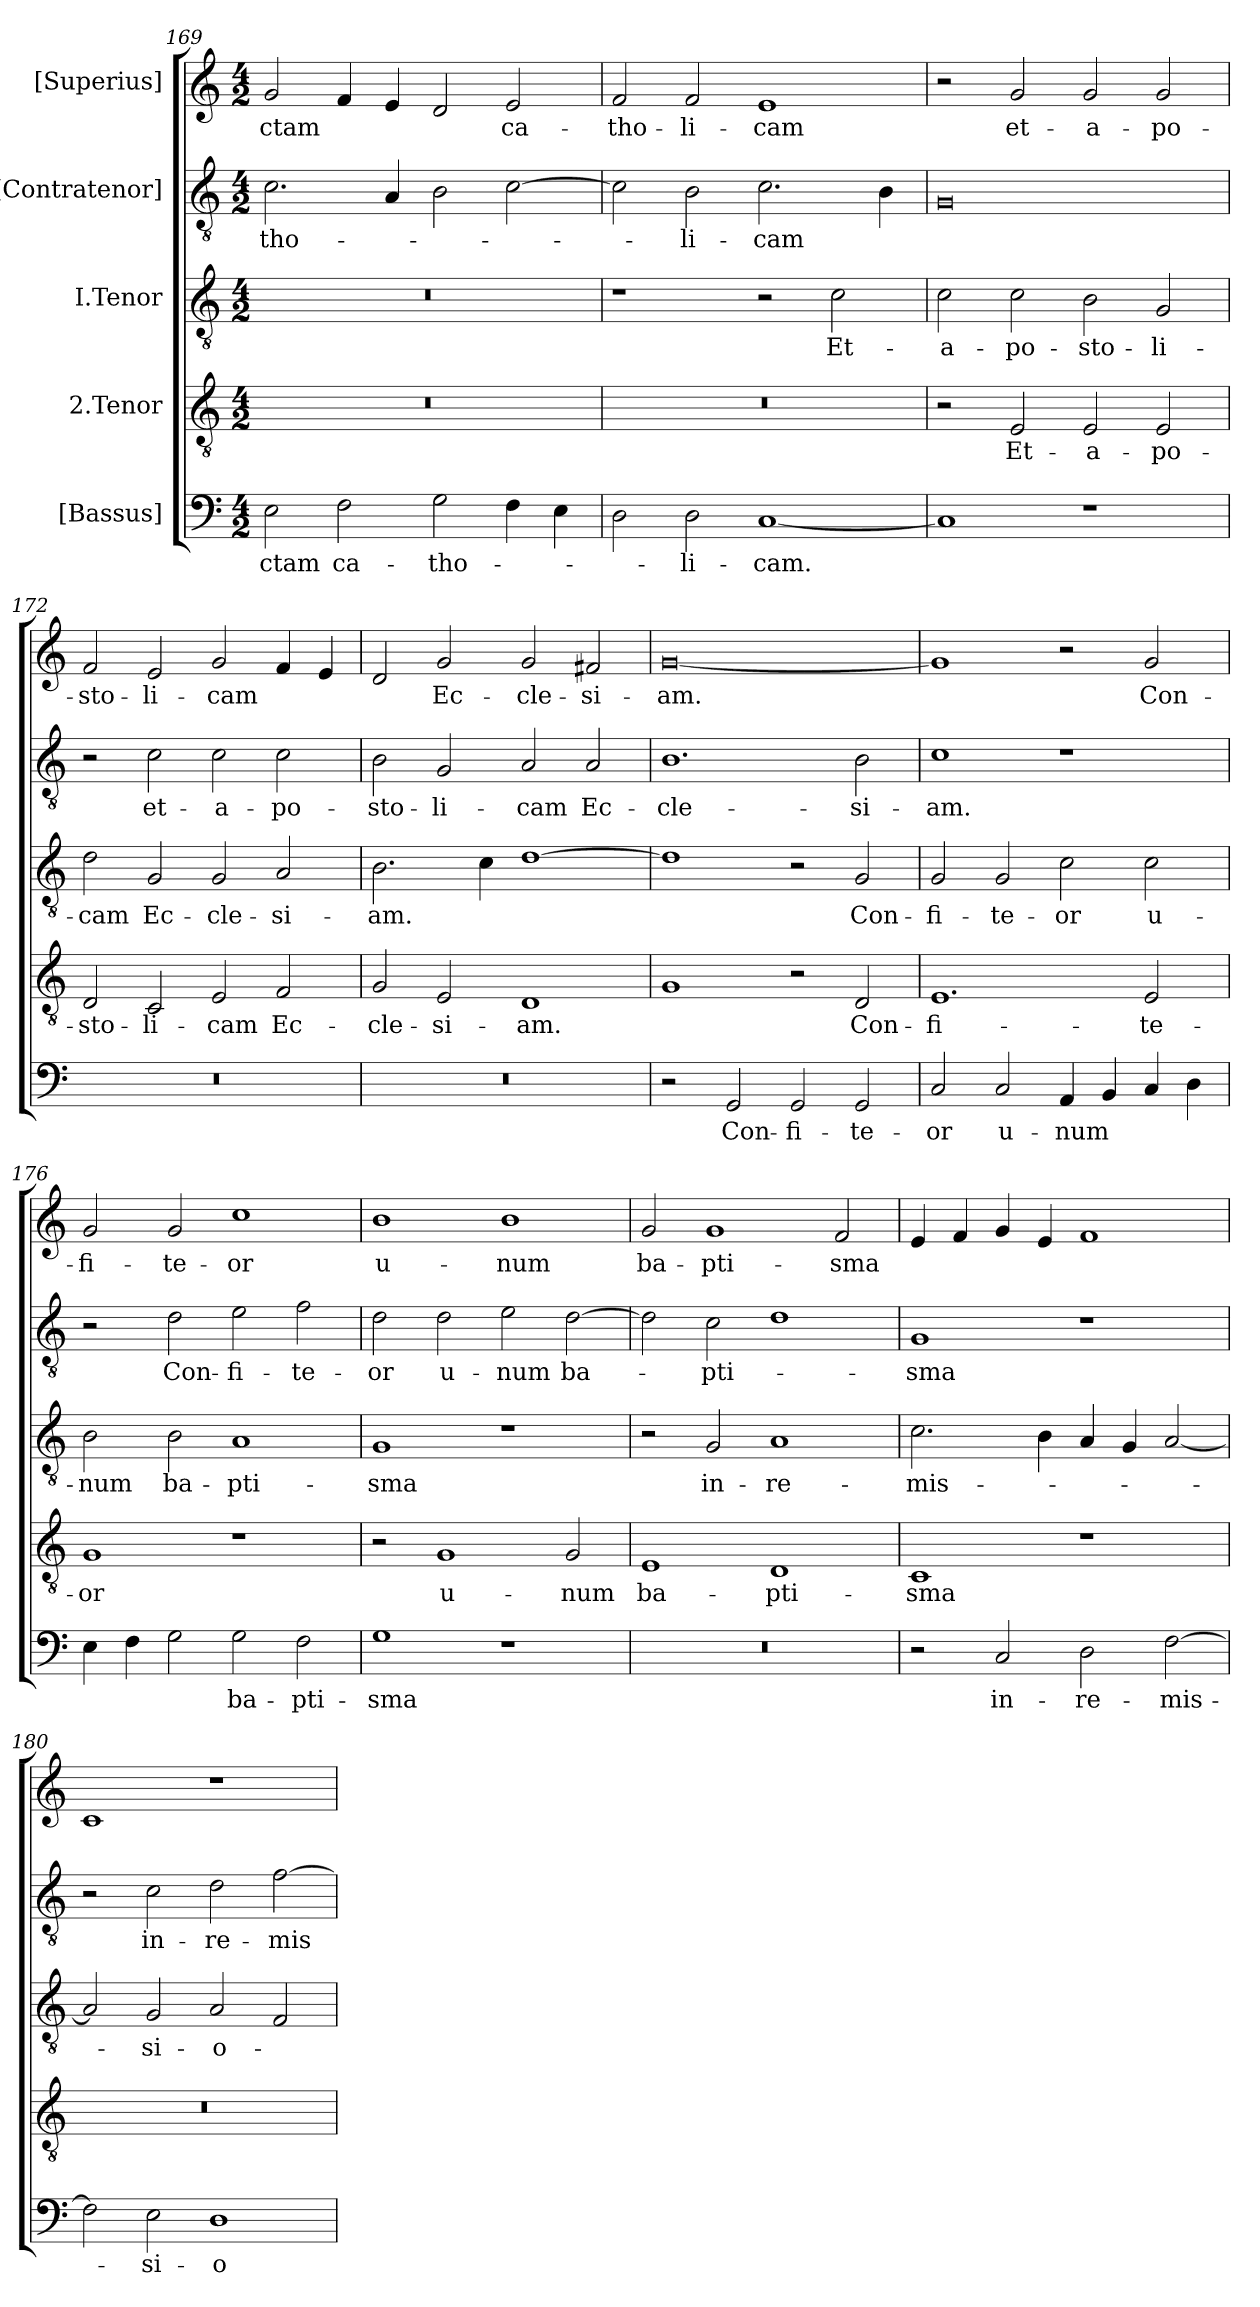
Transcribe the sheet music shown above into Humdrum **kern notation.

**kern	**text	**kern	**text	**kern	**text	**kern	**text	**kern	**text
*part5	*part5	*part4	*part4	*part3	*part3	*part2	*part2	*part1	*part1
*staff5	*staff5	*staff4	*staff4	*staff3	*staff3	*staff2	*staff2	*staff1	*staff1
*I"[Bassus]	*	*I"2.Tenor	*	*I"I.Tenor	*	*I"[Contratenor]	*	*I"[Superius]	*
*clefF4	*	*clefGv2	*	*clefGv2	*	*clefGv2	*	*clefG2	*
*k[]	*	*k[]	*	*k[]	*	*k[]	*	*k[]	*
*M4/2	*	*M4/2	*	*M4/2	*	*M4/2	*	*M4/2	*
=169	=169	=169	=169	=169	=169	=169	=169	=169	=169
2E\	-ctam	0r	.	0r	.	2.c\	-tho-	2g/	-ctam
2F\	ca-	.	.	.	.	.	.	4f/	.
.	.	.	.	.	.	4A/	.	4e/	.
2G\	-tho-	.	.	.	.	2B\	.	2d/	.
4F\	.	.	.	.	.	[2c\	.	2e/	ca-
4E\	.	.	.	.	.	.	.	.	.
=170	=170	=170	=170	=170	=170	=170	=170	=170	=170
2D\	.	0r	.	1r	.	2c\]	.	2f/	-tho-
2D\	-li-	.	.	.	.	2B\	-li-	2f/	-li-
[1C/	-cam.	.	.	2r	.	2.c\	-cam	1e/	-cam
.	.	.	.	2c\	Et-	.	.	.	.
.	.	.	.	.	.	4B\	.	.	.
=171	=171	=171	=171	=171	=171	=171	=171	=171	=171
1C/]	.	2r	.	2c\	a-	0G/	.	2r	.
.	.	2E/	Et-	2c\	-po-	.	.	2g/	et-
1r	.	2E/	a-	2B\	-sto-	.	.	2g/	a-
.	.	2E/	-po-	2G/	-li-	.	.	2g/	-po-
=172	=172	=172	=172	=172	=172	=172	=172	=172	=172
0r	.	2D/	-sto-	2d\	-cam	2r	.	2f/	-sto-
.	.	2C/	-li-	2G/	Ec-	2c\	et-	2e/	-li-
.	.	2E/	-cam	2G/	-cle-	2c\	a-	2g/	-cam
.	.	2F/	Ec-	2A/	-si-	2c\	-po-	4f/	.
.	.	.	.	.	.	.	.	4e/	.
=173	=173	=173	=173	=173	=173	=173	=173	=173	=173
0r	.	2G/	-cle-	2.B\	-am.	2B\	-sto-	2d/	.
.	.	2E/	-si-	.	.	2G/	-li-	2g/	Ec-
.	.	.	.	4c\	.	.	.	.	.
.	.	1D/	-am.	[1d\	.	2A/	-cam	2g/	-cle-
.	.	.	.	.	.	2A/	Ec-	2f#X/	-si-
=174	=174	=174	=174	=174	=174	=174	=174	=174	=174
2r	.	1G/	.	1d\]	.	1.B\	-cle-	[0g/	-am.
2GG/	Con-	.	.	.	.	.	.	.	.
2GG/	-fi-	2r	.	2r	.	.	.	.	.
2GG/	-te-	2D/	Con-	2G/	Con-	2B\	-si-	.	.
=175	=175	=175	=175	=175	=175	=175	=175	=175	=175
2C/	-or	1.E/	-fi-	2G/	-fi-	1c\	-am.	1g/]	.
2C/	u-	.	.	2G/	-te-	.	.	.	.
4AA/	-num	.	.	2c\	-or	1r	.	2r	.
4BB/	.	.	.	.	.	.	.	.	.
4C/	.	2E/	-te-	2c\	u-	.	.	2g/	Con-
4D\	.	.	.	.	.	.	.	.	.
=176	=176	=176	=176	=176	=176	=176	=176	=176	=176
4E\	.	1G/	-or	2B\	-num	2r	.	2g/	-fi-
4F\	.	.	.	.	.	.	.	.	.
2G\	.	.	.	2B\	ba-	2d\	Con-	2g/	-te-
2G\	ba-	1r	.	1A/	-pti-	2e\	-fi-	1cc\	-or
2F\	-pti-	.	.	.	.	2f\	-te-	.	.
=177	=177	=177	=177	=177	=177	=177	=177	=177	=177
1G\	-sma	2r	.	1G/	-sma	2d\	-or	1b\	u-
.	.	1G/	u-	.	.	2d\	u-	.	.
1r	.	.	.	1r	.	2e\	-num	1b\	-num
.	.	2G/	-num	.	.	[2d\	ba-	.	.
=178	=178	=178	=178	=178	=178	=178	=178	=178	=178
0r	.	1E/	ba-	2r	.	2d\]	.	2g/	ba-
.	.	.	.	2G/	in-	2c\	-pti-	1g/	-pti-
.	.	1D/	-pti-	1A/	re-	1d\	.	.	.
.	.	.	.	.	.	.	.	2f/	-sma
=179	=179	=179	=179	=179	=179	=179	=179	=179	=179
2r	.	1C/	-sma	2.c\	-mis-	1G/	-sma	4e/	.
.	.	.	.	.	.	.	.	4f/	.
2C/	in-	.	.	.	.	.	.	4g/	.
.	.	.	.	4B\	.	.	.	4e/	.
2D\	re-	1r	.	4A/	.	1r	.	1f/	.
.	.	.	.	4G/	.	.	.	.	.
[2F\	-mis-	.	.	[2A/	.	.	.	.	.
=180	=180	=180	=180	=180	=180	=180	=180	=180	=180
2F\]	.	0r	.	2A/]	.	2r	.	1c/	.
2E\	-si-	.	.	2G/	-si-	2c\	in-	.	.
1D\	-o-	.	.	2A/	-o-	2d\	re-	1r	.
.	.	.	.	2F/	.	[2f\	-mis-	.	.
=	=	=	=	=	=	=	=	=	=
*-	*-	*-	*-	*-	*-	*-	*-	*-	*-
